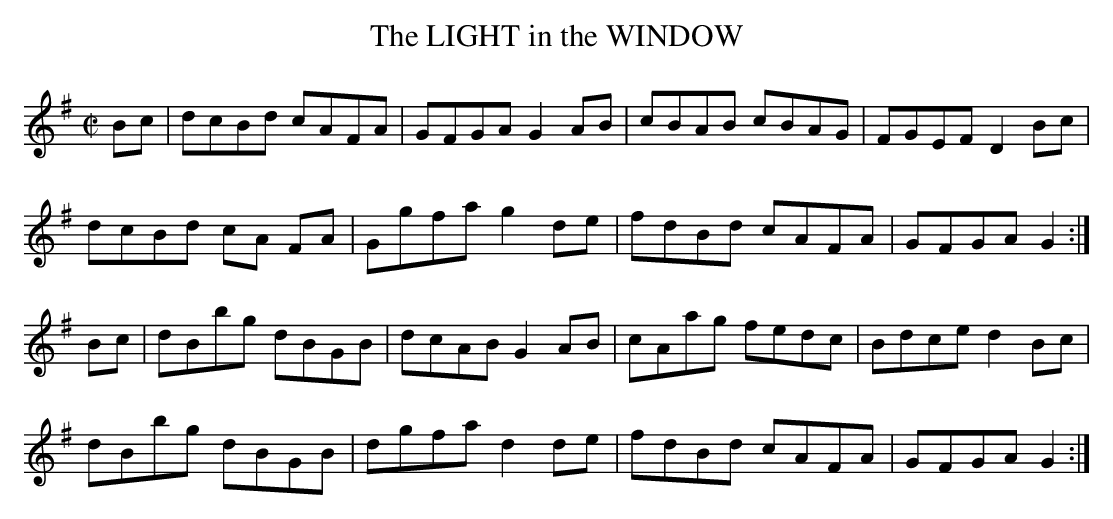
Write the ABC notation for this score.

X:1
T:LIGHT in the WINDOW, The
M:C|
L:1/8
K:G
Bc|dcBd cAFA|GFGA G2AB|cBAB cBAG|FGEF D2Bc|
dcBd cA FA|Ggfa g2de|fdBd cAFA|GFGA G2:|
Bc|dBbg dBGB|dcAB G2AB|cAag fedc|Bdce d2Bc|
dBbg dBGB|dgfa d2de|fdBd cAFA|GFGA G2:|
